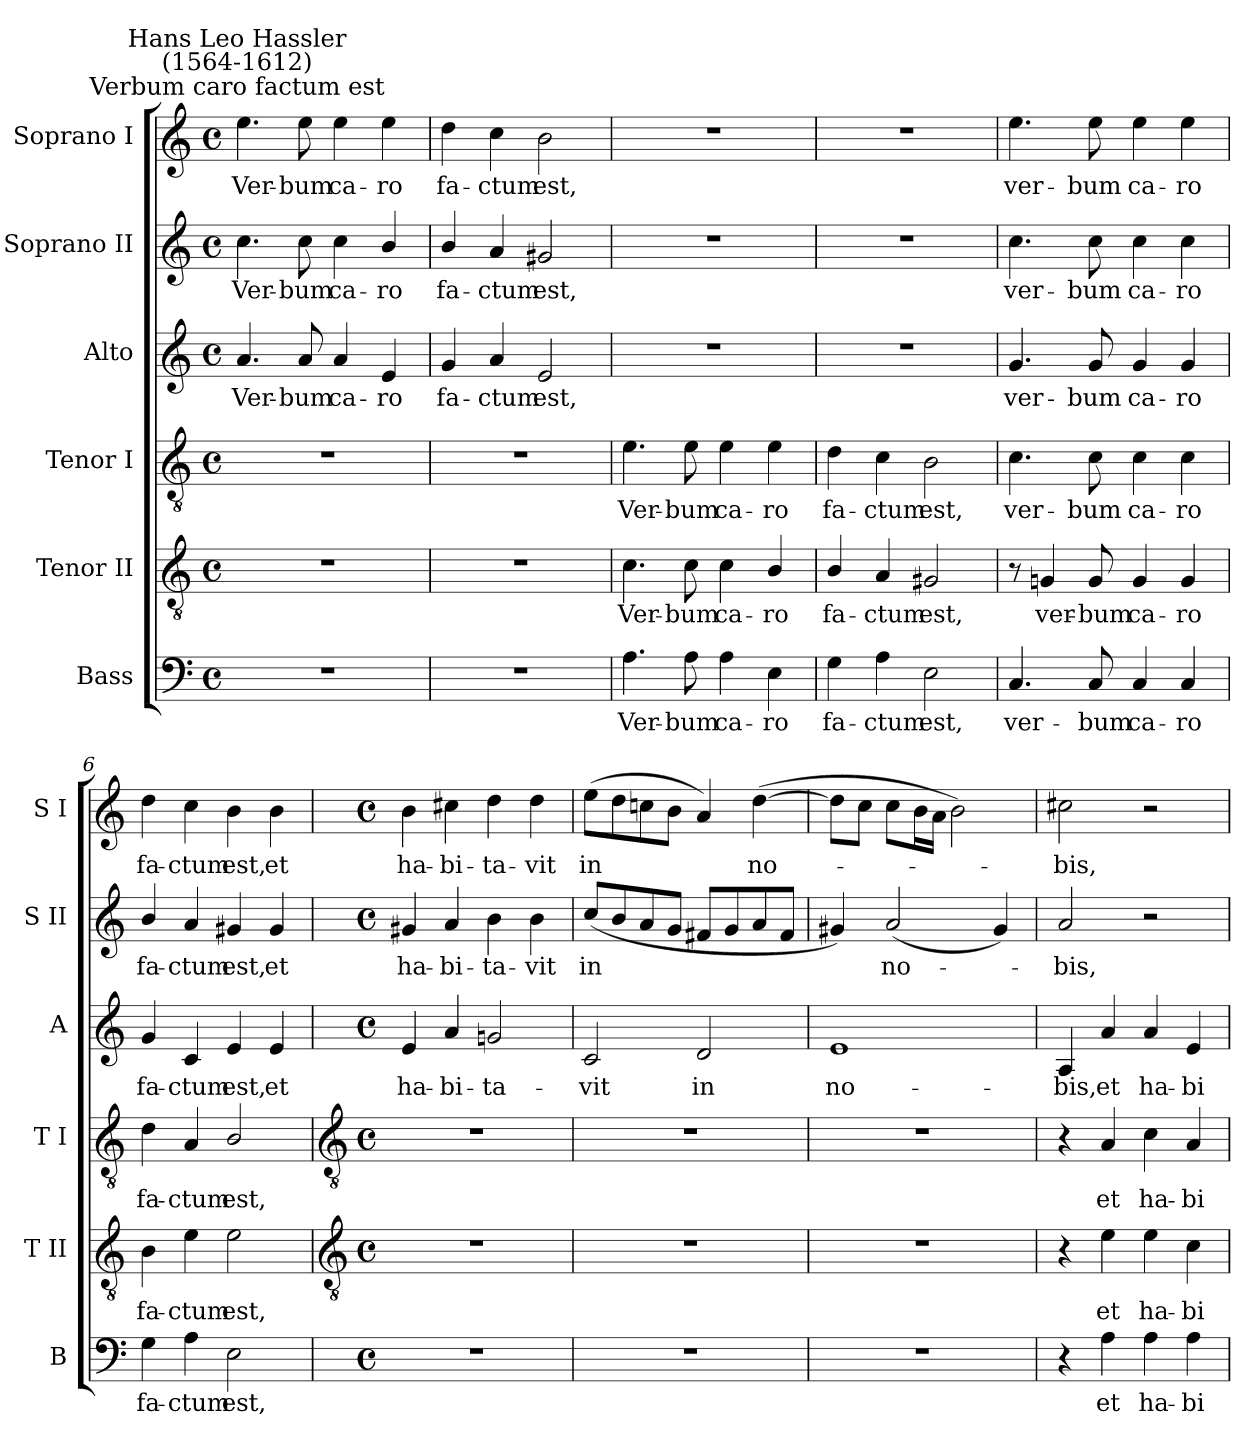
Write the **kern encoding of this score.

**kern	**text	**kern	**text	**kern	**text	**kern	**text	**kern	**text	**kern	**text
*part6	*part6	*part5	*part5	*part4	*part4	*part3	*part3	*part2	*part2	*part1	*part1
*staff6	*staff6	*staff5	*staff5	*staff4	*staff4	*staff3	*staff3	*staff2	*staff2	*staff1	*staff1
*I"Bass	*	*I"Tenor II	*	*I"Tenor I	*	*I"Alto	*	*I"Soprano II	*	*I"Soprano I	*
*I'B	*	*I'T II	*	*I'T I	*	*I'A	*	*I'S II	*	*I'S I	*
*clefF4	*	*clefGv2	*	*clefGv2	*	*clefG2	*	*clefG2	*	*clefG2	*
*k[]	*	*k[]	*	*k[]	*	*k[]	*	*k[]	*	*k[]	*
*C:	*	*C:	*	*C:	*	*C:	*	*C:	*	*C:	*
*M4/4	*	*M4/4	*	*M4/4	*	*M4/4	*	*M4/4	*	*M4/4	*
*met(c)	*	*met(c)	*	*met(c)	*	*met(c)	*	*met(c)	*	*met(c)	*
=1	=1	=1	=1	=1	=1	=1	=1	=1	=1	=1	=1
!	!	!	!	!	!	!	!	!	!	!LO:TX:a:cj:t=Verbum caro factum est	!
!	!	!	!	!	!	!	!	!	!	!LO:TX:a:cj:t=Hans Leo Hassler\n(1564-1612)	!
!	!	!	!	!	!	!	!LO:LY:b	!	!LO:LY:b	!	!LO:LY:b
1r	.	1r	.	1r	.	4.a	Ver-	4.cc	Ver-	4.ee	Ver-
!	!	!	!	!	!	!	!LO:LY:b	!	!LO:LY:b	!	!LO:LY:b
.	.	.	.	.	.	8a	-bum	8cc	-bum	8ee	-bum
!	!	!	!	!	!	!	!LO:LY:b	!	!LO:LY:b	!	!LO:LY:b
.	.	.	.	.	.	4a	ca-	4cc	ca-	4ee	ca-
!	!	!	!	!	!	!	!LO:LY:b	!	!LO:LY:b	!	!LO:LY:b
.	.	.	.	.	.	4e	-ro	4b/	-ro	4ee	-ro
=2	=2	=2	=2	=2	=2	=2	=2	=2	=2	=2	=2
!	!	!	!	!	!	!	!LO:LY:b	!	!LO:LY:b	!	!LO:LY:b
1r	.	1r	.	1r	.	4g	fa-	4b/	fa-	4dd	fa-
!	!	!	!	!	!	!	!LO:LY:b	!	!LO:LY:b	!	!LO:LY:b
.	.	.	.	.	.	4a	-ctum	4a	-ctum	4cc	-ctum
!	!	!	!	!	!	!	!LO:LY:b	!	!LO:LY:b	!	!LO:LY:b
.	.	.	.	.	.	2e	est,	2g#X	est,	2b	est,
=3	=3	=3	=3	=3	=3	=3	=3	=3	=3	=3	=3
!	!LO:LY:b	!	!LO:LY:b	!	!LO:LY:b	!	!	!	!	!	!
4.A	Ver-	4.c	Ver-	4.e	Ver-	1r	.	1r	.	1r	.
!	!LO:LY:b	!	!LO:LY:b	!	!LO:LY:b	!	!	!	!	!	!
8A	-bum	8c	-bum	8e	-bum	.	.	.	.	.	.
!	!LO:LY:b	!	!LO:LY:b	!	!LO:LY:b	!	!	!	!	!	!
4A	ca-	4c	ca-	4e	ca-	.	.	.	.	.	.
!	!LO:LY:b	!	!LO:LY:b	!	!LO:LY:b	!	!	!	!	!	!
4E	-ro	4B/	-ro	4e	-ro	.	.	.	.	.	.
=4	=4	=4	=4	=4	=4	=4	=4	=4	=4	=4	=4
!	!LO:LY:b	!	!LO:LY:b	!	!LO:LY:b	!	!	!	!	!	!
4G	fa-	4B/	fa-	4d	fa-	1r	.	1r	.	1r	.
!	!LO:LY:b	!	!LO:LY:b	!	!LO:LY:b	!	!	!	!	!	!
4A	-ctum	4A	-ctum	4c	-ctum	.	.	.	.	.	.
!	!LO:LY:b	!	!LO:LY:b	!	!LO:LY:b	!	!	!	!	!	!
2E	est,	2G#X	est,	2B	est,	.	.	.	.	.	.
=5	=5	=5	=5	=5	=5	=5	=5	=5	=5	=5	=5
!	!LO:LY:b	!	!	!	!LO:LY:b	!	!LO:LY:b	!	!LO:LY:b	!	!LO:LY:b
4.C	ver-	8r	.	4.c	ver-	4.g	ver-	4.cc	ver-	4.ee	ver-
!	!	!	!LO:LY:b	!	!	!	!	!	!	!	!
.	.	4Gn	ver-	.	.	.	.	.	.	.	.
!	!LO:LY:b	!	!LO:LY:b	!	!LO:LY:b	!	!LO:LY:b	!	!LO:LY:b	!	!LO:LY:b
8C	-bum	8G	-bum	8c	-bum	8g	-bum	8cc	-bum	8ee	-bum
!	!LO:LY:b	!	!LO:LY:b	!	!LO:LY:b	!	!LO:LY:b	!	!LO:LY:b	!	!LO:LY:b
4C	ca-	4G	ca-	4c	ca-	4g	ca-	4cc	ca-	4ee	ca-
!	!LO:LY:b	!	!LO:LY:b	!	!LO:LY:b	!	!LO:LY:b	!	!LO:LY:b	!	!LO:LY:b
4C	-ro	4G	-ro	4c	-ro	4g	-ro	4cc	-ro	4ee	-ro
=6	=6	=6	=6	=6	=6	=6	=6	=6	=6	=6	=6
!	!LO:LY:b	!	!LO:LY:b	!	!LO:LY:b	!	!LO:LY:b	!	!LO:LY:b	!	!LO:LY:b
4G	fa-	4B	fa-	4d	fa-	4g	fa-	4b/	fa-	4dd	fa-
!	!LO:LY:b	!	!LO:LY:b	!	!LO:LY:b	!	!LO:LY:b	!	!LO:LY:b	!	!LO:LY:b
4A	-ctum	4e	-ctum	4A	-ctum	4c	-ctum	4a	-ctum	4cc	-ctum
!	!LO:LY:b	!	!LO:LY:b	!	!LO:LY:b	!	!LO:LY:b	!	!LO:LY:b	!	!LO:LY:b
2E	est,	2e	est,	2B/	est,	4e	est,	4g#X	est,	4b	est,
!	!	!	!	!	!	!	!LO:LY:b	!	!LO:LY:b	!	!LO:LY:b
.	.	.	.	.	.	4e	et	4g#	et	4b	et
!!LO:LB:g=z
=7	=7	=7	=7	=7	=7	=7	=7	=7	=7	=7	=7
*	*	*clefGv2	*	*clefGv2	*	*	*	*	*	*	*
*M4/4	*	*M4/4	*	*M4/4	*	*M4/4	*	*M4/4	*	*M4/4	*
*met(c)	*	*met(c)	*	*met(c)	*	*met(c)	*	*met(c)	*	*met(c)	*
!	!	!	!	!	!	!	!LO:LY:b	!	!LO:LY:b	!	!LO:LY:b
1r	.	1r	.	1r	.	4e	ha-	4g#X	ha-	4b	ha-
!	!	!	!	!	!	!	!LO:LY:b	!	!LO:LY:b	!	!LO:LY:b
.	.	.	.	.	.	4a	-bi-	4a	-bi-	4cc#X	-bi-
!	!	!	!	!	!	!	!LO:LY:b	!	!LO:LY:b	!	!LO:LY:b
.	.	.	.	.	.	2gn	-ta-	4b	-ta-	4dd	-ta-
!	!	!	!	!	!	!	!	!	!LO:LY:b	!	!LO:LY:b
.	.	.	.	.	.	.	.	4b	-vit	4dd	-vit
=8	=8	=8	=8	=8	=8	=8	=8	=8	=8	=8	=8
!	!	!	!	!	!	!	!LO:LY:b	!	!LO:LY:b	!	!LO:LY:b
1r	.	1r	.	1r	.	2c	-vit	(<8ccL	in	(>8eeL	in
.	.	.	.	.	.	.	.	8b	.	8dd	.
.	.	.	.	.	.	.	.	8a	.	8ccn	.
.	.	.	.	.	.	.	.	8gJ	.	8bJ	.
!	!	!	!	!	!	!	!LO:LY:b	!	!	!	!
.	.	.	.	.	.	2d	in	8f#XL	.	4a)	.
.	.	.	.	.	.	.	.	8g	.	.	.
!	!	!	!	!	!	!	!	!	!	!	!LO:LY:b
.	.	.	.	.	.	.	.	8a	.	(>[4dd	no-
.	.	.	.	.	.	.	.	8f#J	.	.	.
=9	=9	=9	=9	=9	=9	=9	=9	=9	=9	=9	=9
!	!	!	!	!	!	!	!LO:LY:b	!	!	!	!
1r	.	1r	.	1r	.	1e	no-	4g#X)	.	8ddL]	.
.	.	.	.	.	.	.	.	.	.	8ccJ	.
!	!	!	!	!	!	!	!	!	!LO:LY:b	!	!
.	.	.	.	.	.	.	.	(<2a	no-	8ccL	.
.	.	.	.	.	.	.	.	.	.	16bL	.
.	.	.	.	.	.	.	.	.	.	16aJJ	.
.	.	.	.	.	.	.	.	.	.	2b)	.
.	.	.	.	.	.	.	.	4g#)	.	.	.
=10	=10	=10	=10	=10	=10	=10	=10	=10	=10	=10	=10
!	!	!	!	!	!	!	!LO:LY:b	!	!LO:LY:b	!	!LO:LY:b
4r	.	4r	.	4r	.	4A	-bis,	2a	bis,	2cc#X	bis,
!	!LO:LY:b	!	!LO:LY:b	!	!LO:LY:b	!	!LO:LY:b	!	!	!	!
4A	et	4e	et	4A	et	4a	et	.	.	.	.
!	!LO:LY:b	!	!LO:LY:b	!	!LO:LY:b	!	!LO:LY:b	!	!	!	!
4A	ha-	4e	ha-	4c	ha-	4a	ha-	2r	.	2r	.
!	!LO:LY:b	!	!LO:LY:b	!	!LO:LY:b	!	!LO:LY:b	!	!	!	!
4A	-bi-	4c	-bi-	4A	-bi-	4e	-bi-	.	.	.	.
=	=	=	=	=	=	=	=	=	=	=	=
*-	*-	*-	*-	*-	*-	*-	*-	*-	*-	*-	*-
